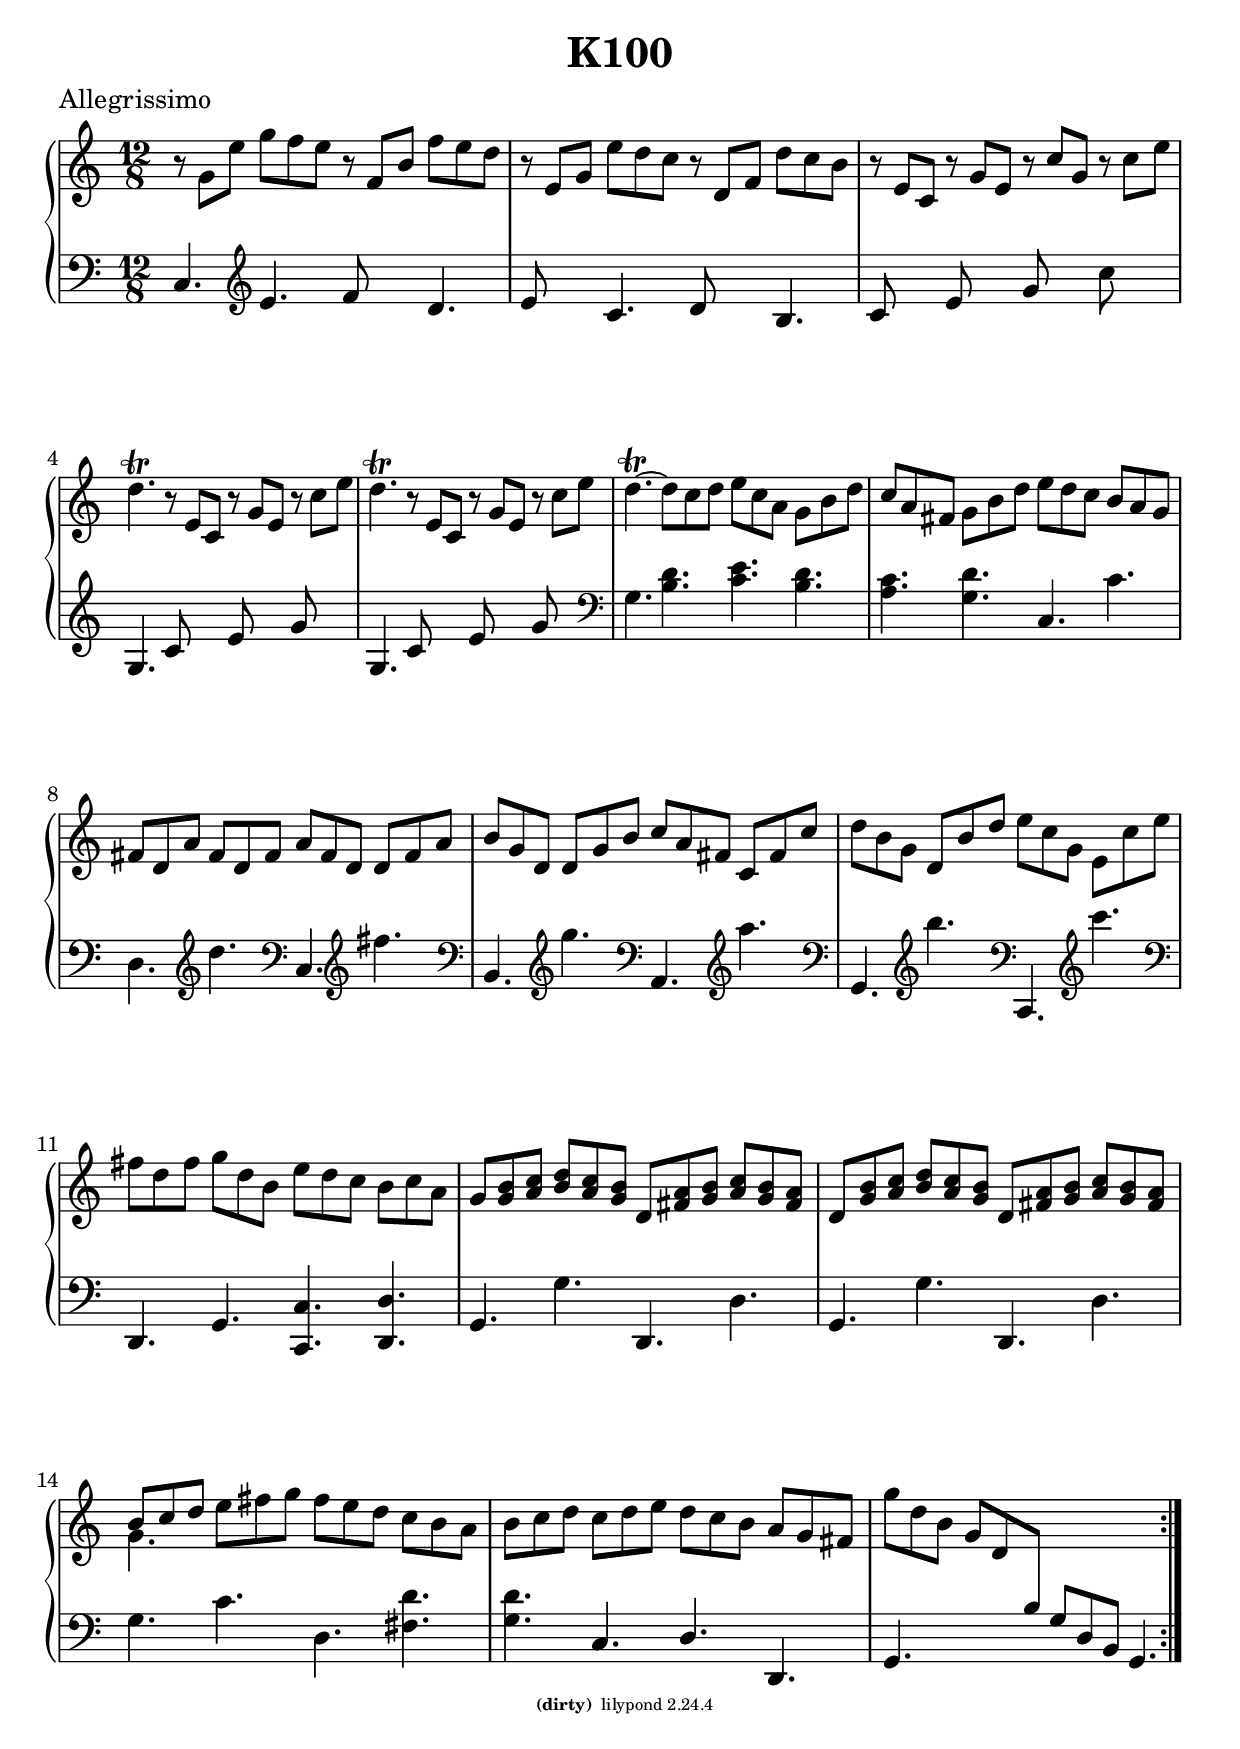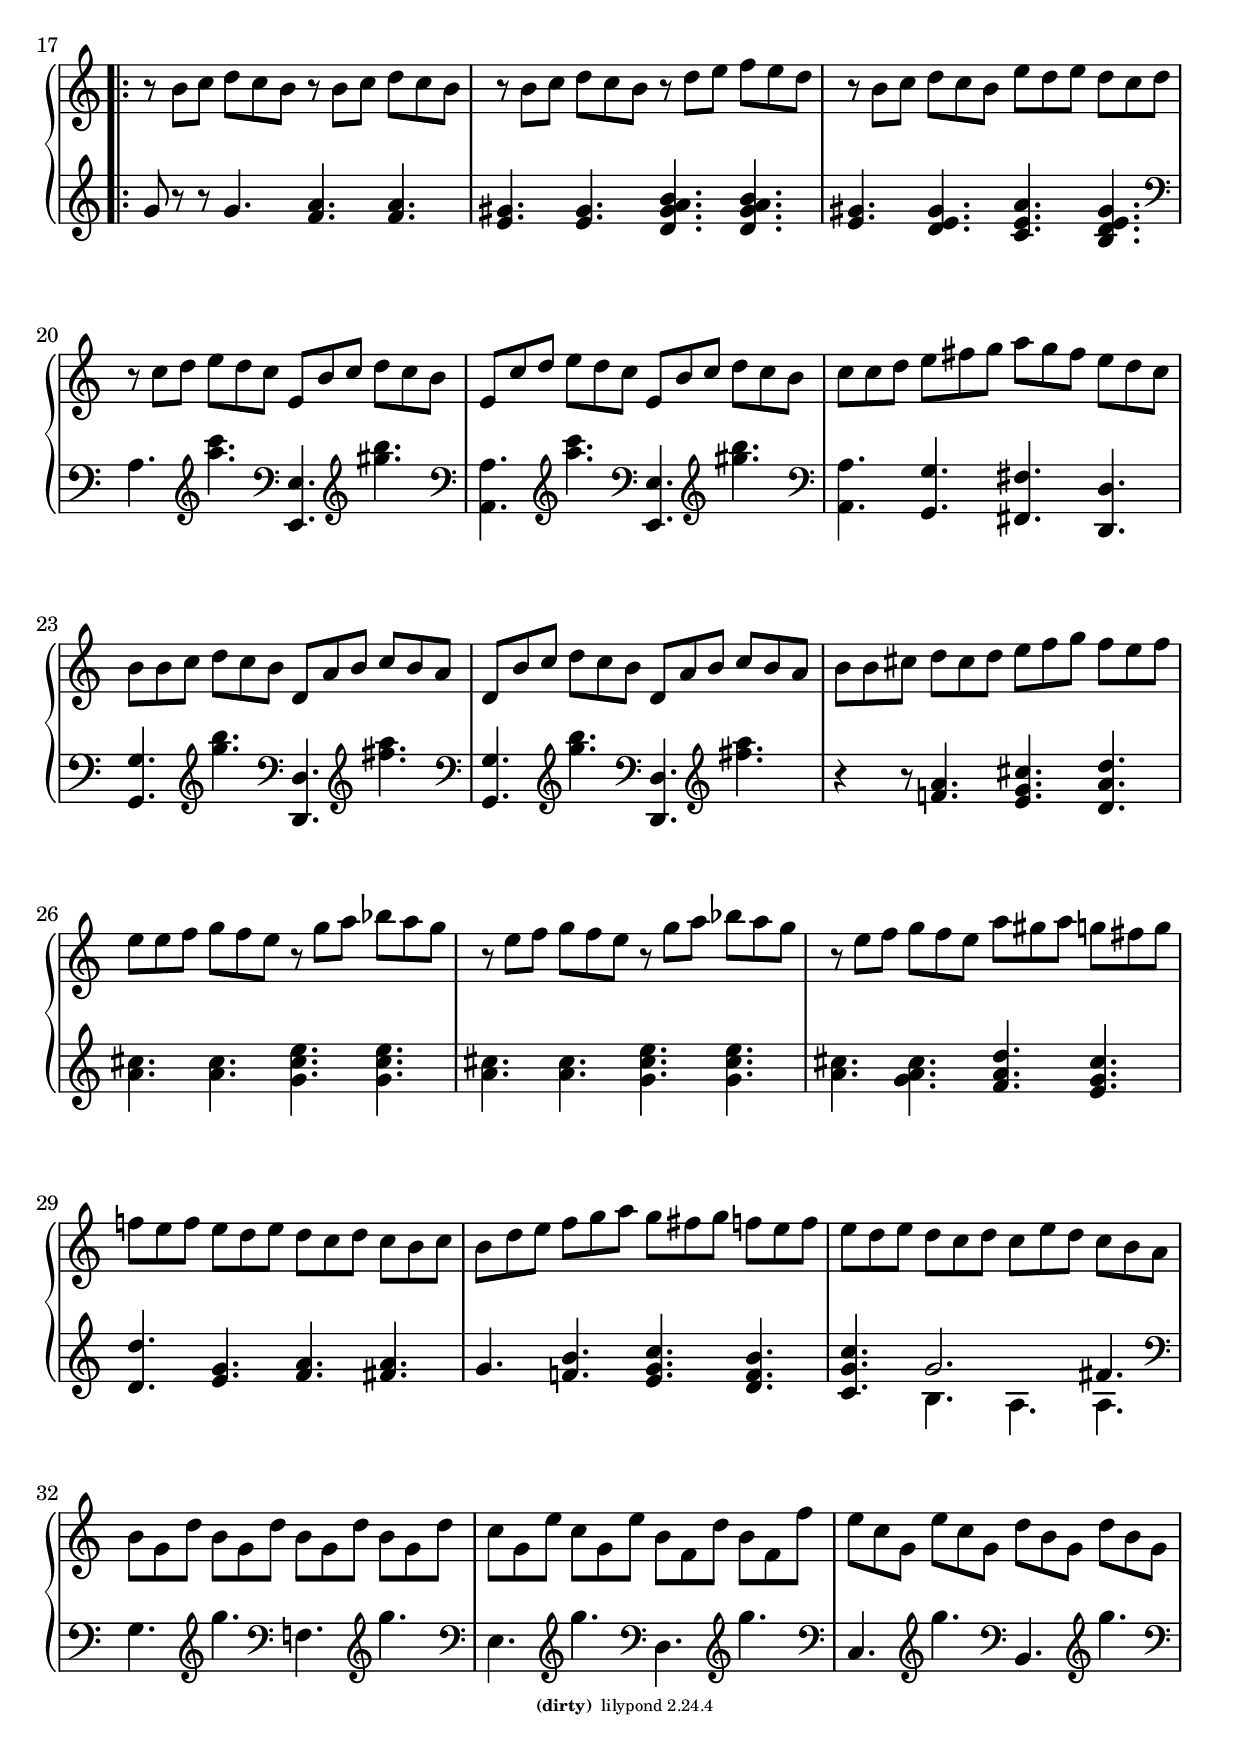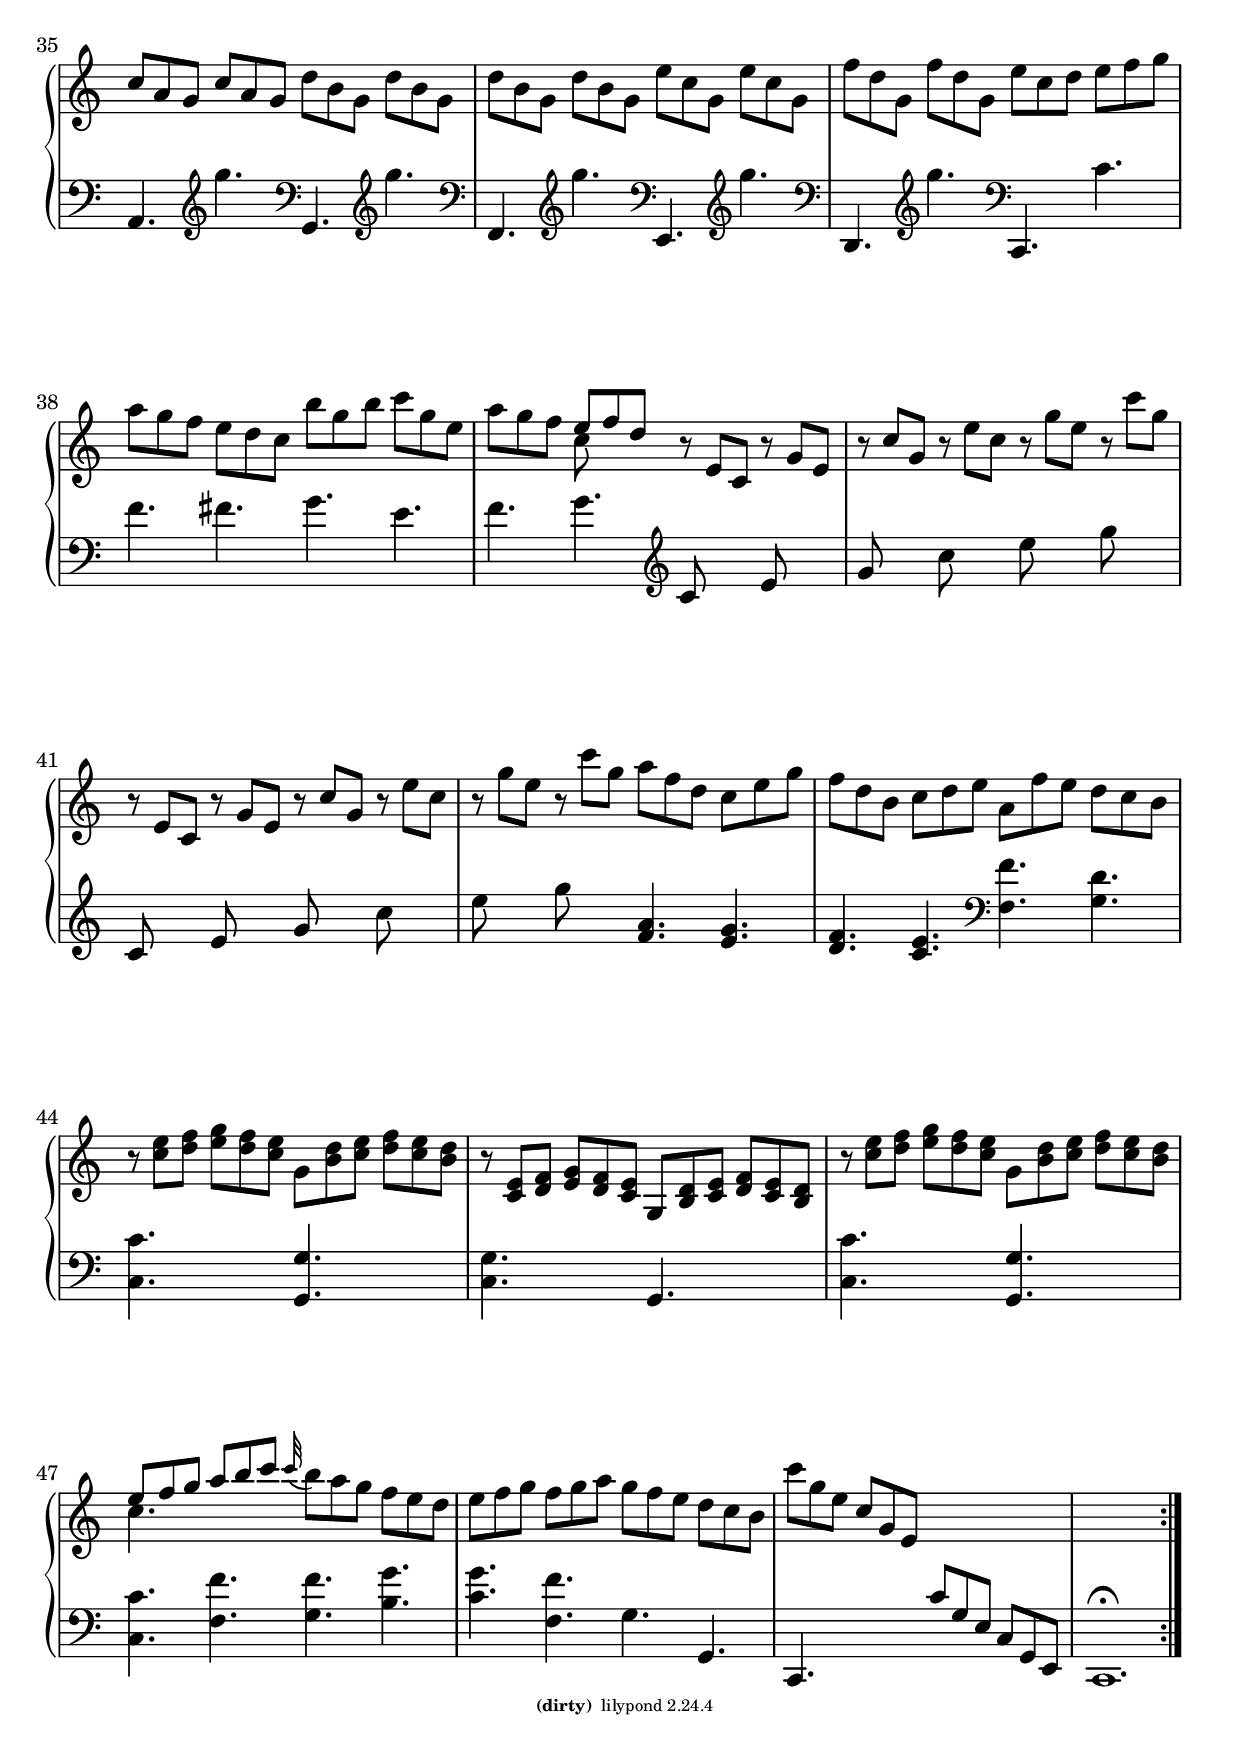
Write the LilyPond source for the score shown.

\version "2.18.2"

\include "../../tagline.ily"

#(set-global-staff-size 23)

\paper {
  #(set-paper-size "a4")
  print-page-number = ##f
  between-system-padding = #0.1
  between-system-space = #0.1
  ragged-last-bottom = ##f
  ragged-bottom = ##f
  oddFooterMarkup = \gitTagline
  evenFooterMarkup = \gitTagline
}

breaks = {s1.*16 \pageBreak}

\version "2.18.2"

su = \stemUp
sd = \stemDown
sn = \stemNeutral
tu = \tieUp
td = \tieDown
tn = \tieNeutral
cstr = \change Staff = "right"
cstl = \change Staff = "left"

\header {
  title = "K100"
  meter = "Allegrissimo"
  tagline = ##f
}

global = {
  \key c \major
  \time 12/8
}

right = \relative c'' {
  \global
 
  \repeat volta 2 {
    r8 g e' g f e r f, b f' e d
    r8 e, g e' d c r d, f d' c b
    r e, c r g' e r c' g r c e
    
    d4.-\trill r8 e, c r g' e r c' e
    d4.-\trill r8 e, c r g' e r c' e
    d4.-\trill ~ d8 c d e c a g b d
    
    c a fis g b d e d c b a g
    fis d a' fis d fis a fis d d fis a
    b g d d g b c a fis c fis c'
    
    d b g d b' d e c g \sd e c' e \sn
    fis d fis g d b e d c b c a \su 
    << { s b c d c b s a b c b a } { g g a b a g d fis g a g fis } >>
    
    << { s b c d c b s a b c b a } { d, g a b a g d fis g a g fis } >>
    \sn << { b c d } \\ { g,4. } >> e'8 fis g fis e d c b a
    b c d c d e d c b a g fis
    g' d b \su g d \cstl b g d b g4. \sn 
  }
  
  \repeat volta 2 {
    \cstr r8 b'' c d c b r b c d c b
    r b c d c b r d e f e d
    r b c d c b e d e d c d
    
    r c d e d c e, b' c d c b
    e, c' d e d c e, b' c d c b
    c c d e fis g a g fis e d c
    
    b b c d c b \su d, a' b c b a
    d, b' c \sd d c b \su d, a' b c b a
    \sn b b cis d cis d e f g f e f
    
    e e f g f e r g a bes a g
    r e f g f e r g a bes a g
    r e f g f e a gis a g fis g
    
    f! e f e d e d c d c b c
    b d e f g a g fis g f e f
    e d e d c d c e d c b a
    
    \sd b g d' b g d' b g d' b g d'
    c g e' c g e' b f d' b f f'
    e c g e' c g d' b g d' b g
    
    \sn c a g c a g d' b g d' b g
    d' b g d' b g e' c g e' c g
    f' d g, f'd g, e' c d e f g
    
    a g f e d c b' g b c g e
    a g f << { e f d } \\ { c } >> r e, c r g' e
    r c' g r e' c r g' e r c' g

    r e, c r g' e r c' g r e' c
    r g' e r c' g a f d c e g
    f d b c d e a, f' e d c b
    
    r << { e f g f e s d e f e d } { c d e d c g b c d c b } >>
    r << { e, f g f e s d e f e d } { c d e d c g b c d c b } >>
    r << { e' f g f e s d e f e d } { c d e d c g b c d c b } >>
    
    << { e f g a[ b c] } \\ { c,4. } >>  \appoggiatura c'32 b8 a g f e d
    e f g f g a g f e d c b
    c' g e \su c g e \cstl c g e c g e
    c1.-\fermata
  }
}
 
left = \relative c {
  \global
  
  \repeat volta 2 {
    c4. \clef treble e' f8 s4 d4.
    e8 s4 c4. d8 s4 b4.
    c8 s4 e8 s4 g8 s4 c8 s4
    
    g,4. c8 s4 e8 s4 g8 s4
    g,4. c8 s4 e8 s4 g8 s4
    \clef bass g,4. <b d> <c e> <b d>    
    <a c> <g d'> c, c'
    
    << { \sn s4. \clef treble d' s \clef treble fis
        s \clef treble g s \clef treble a
        s \clef treble b s \clef treble c
      } \\
      { \sn \clef bass d,,,4. s \clef bass c s
        \clef bass b s \clef bass a s
        \clef bass g s \clef bass c, s
    } >>
    
    \clef bass d g <c, c'> <d d'>
    g g' d, d'
    g, g' d, d'
    
    g c d, <fis d'>
    <g d'> c, \once \su d d,
    g s s2.
  }
  \once \set Staff.explicitClefVisibility = #end-of-line-invisible 
  
  \repeat volta 2 {
    \clef treble g''8 r r g4. <f a> <f a> 
    <e gis> <e gis> <d gis a b> <d gis a b>
    <e gis> <d e gis> <c e a> <b d e gis>
    
    << { \sn \clef bass a s \clef bass <e, e'> s
         \clef bass <a a'> s \clef bass <e e'> s } \\
       { \sn s \clef treble <a''' c> s \clef treble <gis b>
         s \clef treble <a c> s \clef treble <gis b> } >>
    \clef bass <a,,, a'> <g g'> <fis fis'> <d d'>
     
    << { \sn \clef bass <g g'> s \clef bass <d d'> s
         \clef bass <g g'> s \clef bass <d d'> s } \\
       { \sn s \clef treble <g''' b> s \clef treble <fis a>
         s \clef treble <g b> s \clef treble <fis a> } >>
     r4 r8 <f,! a>4. <e g cis> <d a' d>
     
     \sd <a' cis> <a cis> <g cis e> <g cis e>
     <a cis> <a cis> <g cis e> <g cis e>
     <a cis> <g a cis> \sn <f a d> <e g cis>
     
     <d d'> <e g> <f a> <fis a>
     g <f! b> <e g c> <d f b>
     <c g' c> << { g'2. fis4. } \\ { b,4. a a } >>
     
     << { \sn \clef bass g s \clef bass f! s
          \clef bass e s \clef bass d s
          \clef bass c s \clef bass b s
          \clef bass a s \clef bass g s
          \clef bass f s \clef bass e s
          \clef bass d s \clef bass c } \\
        { \sn s \clef treble g'''' s \clef treble g
          s \clef treble g s \clef treble g
          s \clef treble g s \clef treble g
          s \clef treble g s \clef treble g
          s \clef treble g s \clef treble g
          s \clef treble g } >> c,,
      
     f fis g  e
     f g \clef treble c,8 s4 e8 s4
     g8 s4 c8 s4 e8 s4 g8 s4
     
     c,,8 s4 e8 s4 g8 s4 c8 s4 
     e8 s4 g8 s4 <f, a>4. <e g>
     <d f> <c e> \clef bass <f, f'> <g d'>
     
     <c, c'> s <g g'> s
     <c g'> s g s
     <c c'> s <g g'> s
     
     <c c'> <f f'> <g f'> <b g'>
     <c g'> <f, f'> g g,
     c, s s2.
     s1.
  }
}

\score {
  \new PianoStaff <<
    \new Staff = "right" {
      << 
        \breaks
        \right
      >>
    }
    \new Staff = "left" { 
      <<
        \breaks
        \clef bass \left 
      >>
    }
  >>
  \layout { indent = 0 }
}

